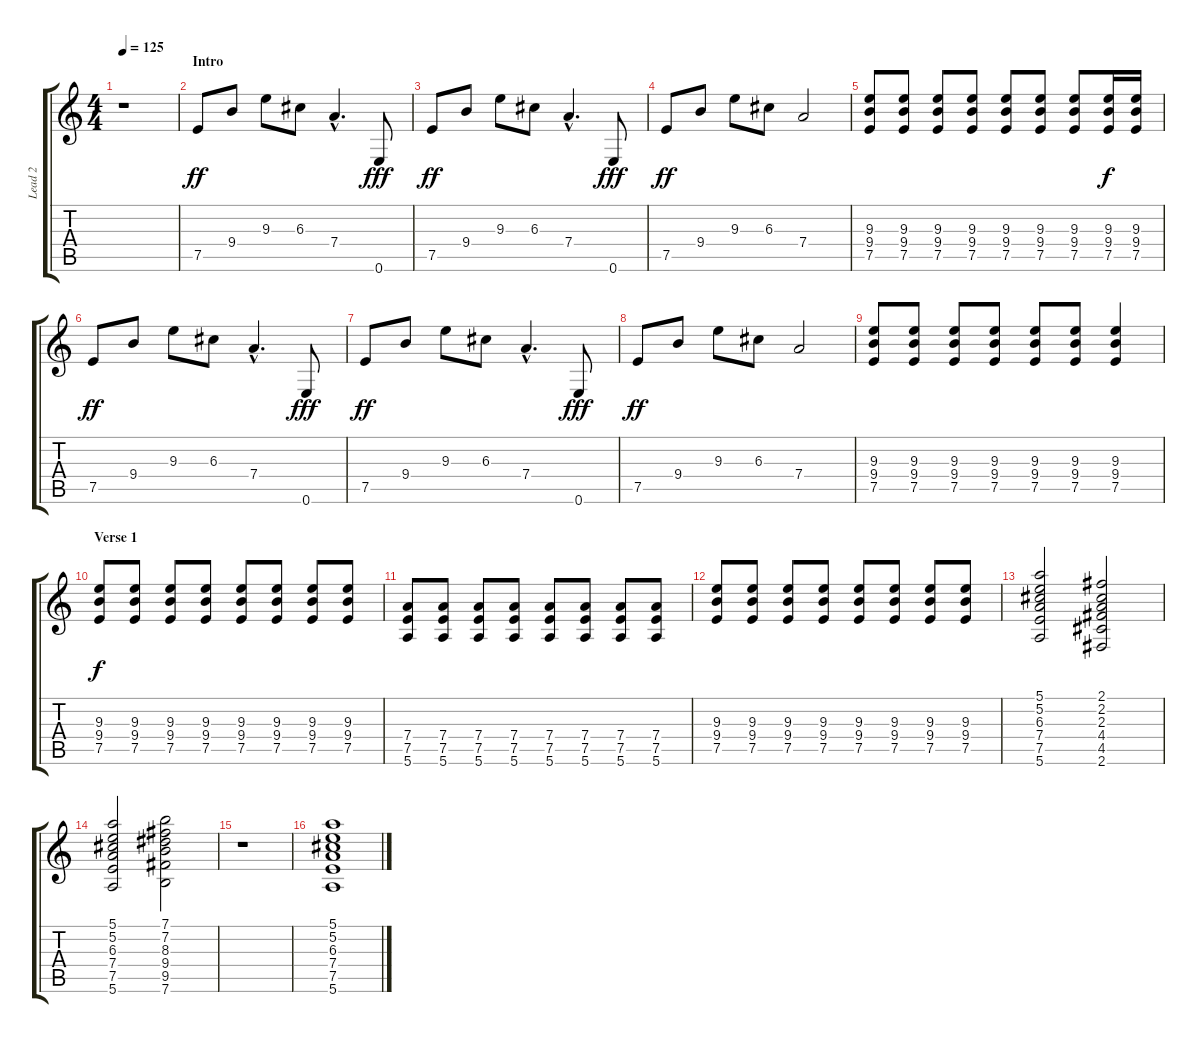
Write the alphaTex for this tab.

\track ("Lead 2" "Lead 2") {instrument electricguitarclean}
\staff {score tabs}
\tuning (E4 B3 G3 D3 A2 E2) {hide}
\ts (4 4)
\tempo 125
\clef g2
\ks c
r.1{dy ff instrument electricguitarclean} |
\section ("" "Intro")
7.5.8{volume 13} 9.4.8 9.3.8 6.3.8 7.4{hac}.4{d} 0.6.8{dy fff} |
7.5.8{dy ff} 9.4.8 9.3.8 6.3.8 7.4{hac}.4{d} 0.6.8{dy fff} |
7.5.8{dy ff} 9.4.8 9.3.8 6.3.8 7.4.2 |
(9.3 9.4 7.5).8 (9.3 9.4 7.5).8 (9.3 9.4 7.5).8 (9.3 9.4 7.5).8 (9.3 9.4 7.5).8 (9.3 9.4 7.5).8 (9.3 9.4 7.5).8 (9.3 9.4 7.5).16{dy f} (9.3 9.4 7.5).16 |
7.5.8{dy ff volume 13} 9.4.8 9.3.8 6.3.8 7.4{hac}.4{d} 0.6.8{dy fff} |
7.5.8{dy ff} 9.4.8 9.3.8 6.3.8 7.4{hac}.4{d} 0.6.8{dy fff} |
7.5.8{dy ff} 9.4.8 9.3.8 6.3.8 7.4.2 |
(9.3 9.4 7.5).8 (9.3 9.4 7.5).8 (9.3 9.4 7.5).8 (9.3 9.4 7.5).8 (9.3 9.4 7.5).8 (9.3 9.4 7.5).8 (9.3 9.4 7.5).4 |
\section ("" "Verse 1")
(9.3 9.4 7.5).8{dy f volume 8} (9.3 9.4 7.5).8 (9.3 9.4 7.5).8 (9.3 9.4 7.5).8 (9.3 9.4 7.5).8 (9.3 9.4 7.5).8 (9.3 9.4 7.5).8 (9.3 9.4 7.5).8 |
(7.4 7.5 5.6).8 (7.4 7.5 5.6).8 (7.4 7.5 5.6).8 (7.4 7.5 5.6).8 (7.4 7.5 5.6).8 (7.4 7.5 5.6).8 (7.4 7.5 5.6).8 (7.4 7.5 5.6).8 |
(9.3 9.4 7.5).8 (9.3 9.4 7.5).8 (9.3 9.4 7.5).8 (9.3 9.4 7.5).8 (9.3 9.4 7.5).8 (9.3 9.4 7.5).8 (9.3 9.4 7.5).8 (9.3 9.4 7.5).8 |
(5.1 5.2 6.3 7.4 7.5 5.6).2 (2.1 2.2 2.3 4.4 4.5 2.6).2 |
(5.1 5.2 6.3 7.4 7.5 5.6).2 (7.1 7.2 8.3 9.4 9.5 7.6).2 |
r.1 |
(5.1 5.2 6.3 7.4 7.5 5.6).1
